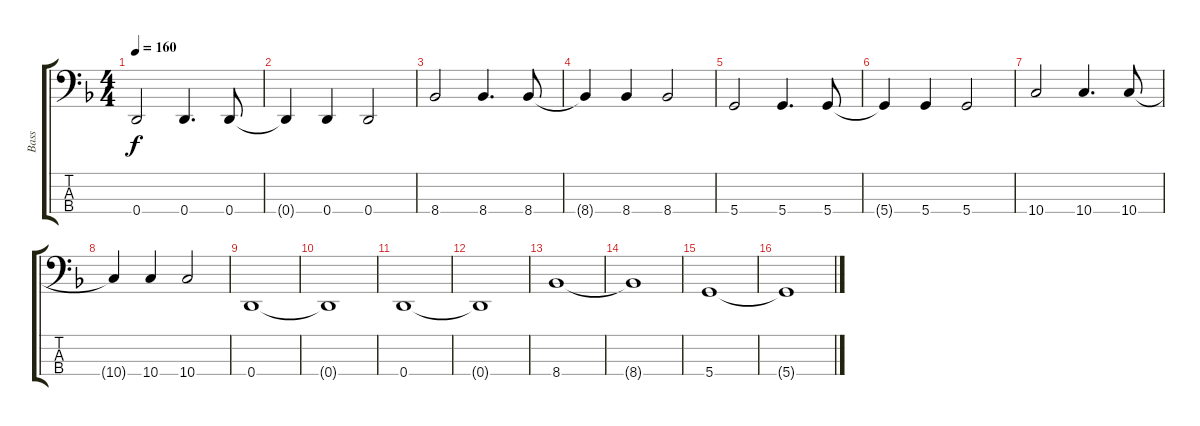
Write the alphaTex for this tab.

\track ("Bass" "Bass") {instrument electricbassfinger}
\staff {score tabs}
\tuning (G2 D2 A1 D1) {hide}
\ts (4 4)
\tempo 160
\clef f4
\ks dminor
0.4.2{dy f} 0.4.4{d} 0.4.8 |
0.4{t}.4 0.4.4 0.4.2 |
8.4.2 8.4.4{d} 8.4.8 |
8.4{t}.4 8.4.4 8.4.2 |
5.4.2 5.4.4{d} 5.4.8 |
5.4{t}.4 5.4.4 5.4.2 |
10.4.2 10.4.4{d} 10.4.8 |
10.4{t}.4 10.4.4 10.4.2 |
0.4.1 |
0.4{t}.1 |
0.4.1 |
0.4{t}.1 |
8.4.1 |
8.4{t}.1 |
5.4.1 |
5.4{t}.1
